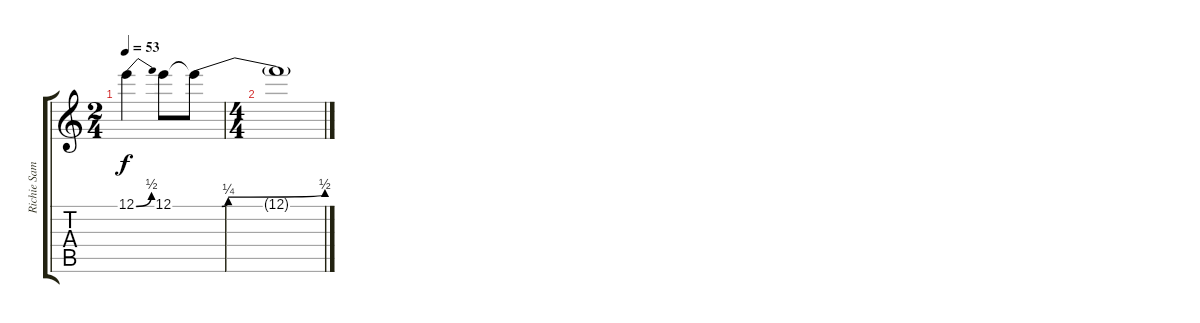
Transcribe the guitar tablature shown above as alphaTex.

\track ("Richie Sambora (Solo Guitar)" "Richie Sam") {instrument distortionguitar}
\staff {score tabs}
\tuning (E4 B3 G3 D3 A2 E2) {hide}
\ts (2 4)
\tempo 53
\clef g2
\ks c
12.1{be (bend 0 0 60 2)}.4{dy f} 12.1.8 12.1{be (custom 0 0 6 0 12 0 15 1 60 2) t}.8 |
\ts (4 4)
12.1{t}.1
